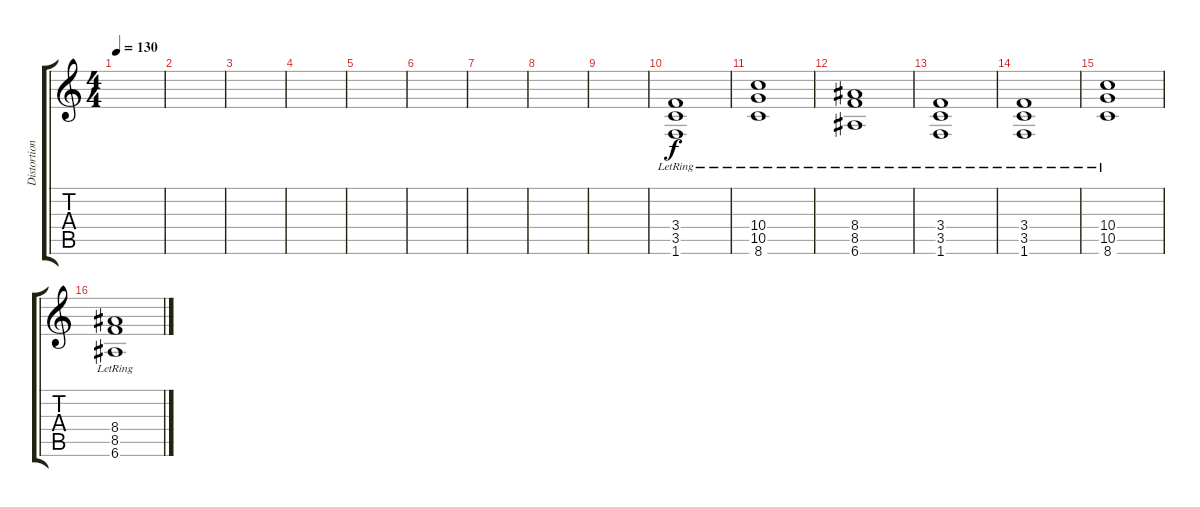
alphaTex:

\track ("Distortion Rhythm" "Distortion") {instrument distortionguitar}
\staff {score tabs}
\tuning (E4 B3 G3 D3 A2 E2) {hide}
\ts (4 4)
\tempo 130
\clef g2
\ks c
|
|
|
|
|
|
|
|
|
(3.4{lr} 3.5{lr} 1.6{lr}).1 |
(10.4{lr} 10.5{lr} 8.6{lr}).1 |
(8.4{lr} 8.5{lr} 6.6{lr}).1 |
(3.4{lr} 3.5{lr} 1.6{lr}).1 |
(3.4{lr} 3.5{lr} 1.6{lr}).1 |
(10.4{lr} 10.5{lr} 8.6{lr}).1 |
(8.4{lr} 8.5{lr} 6.6{lr}).1
